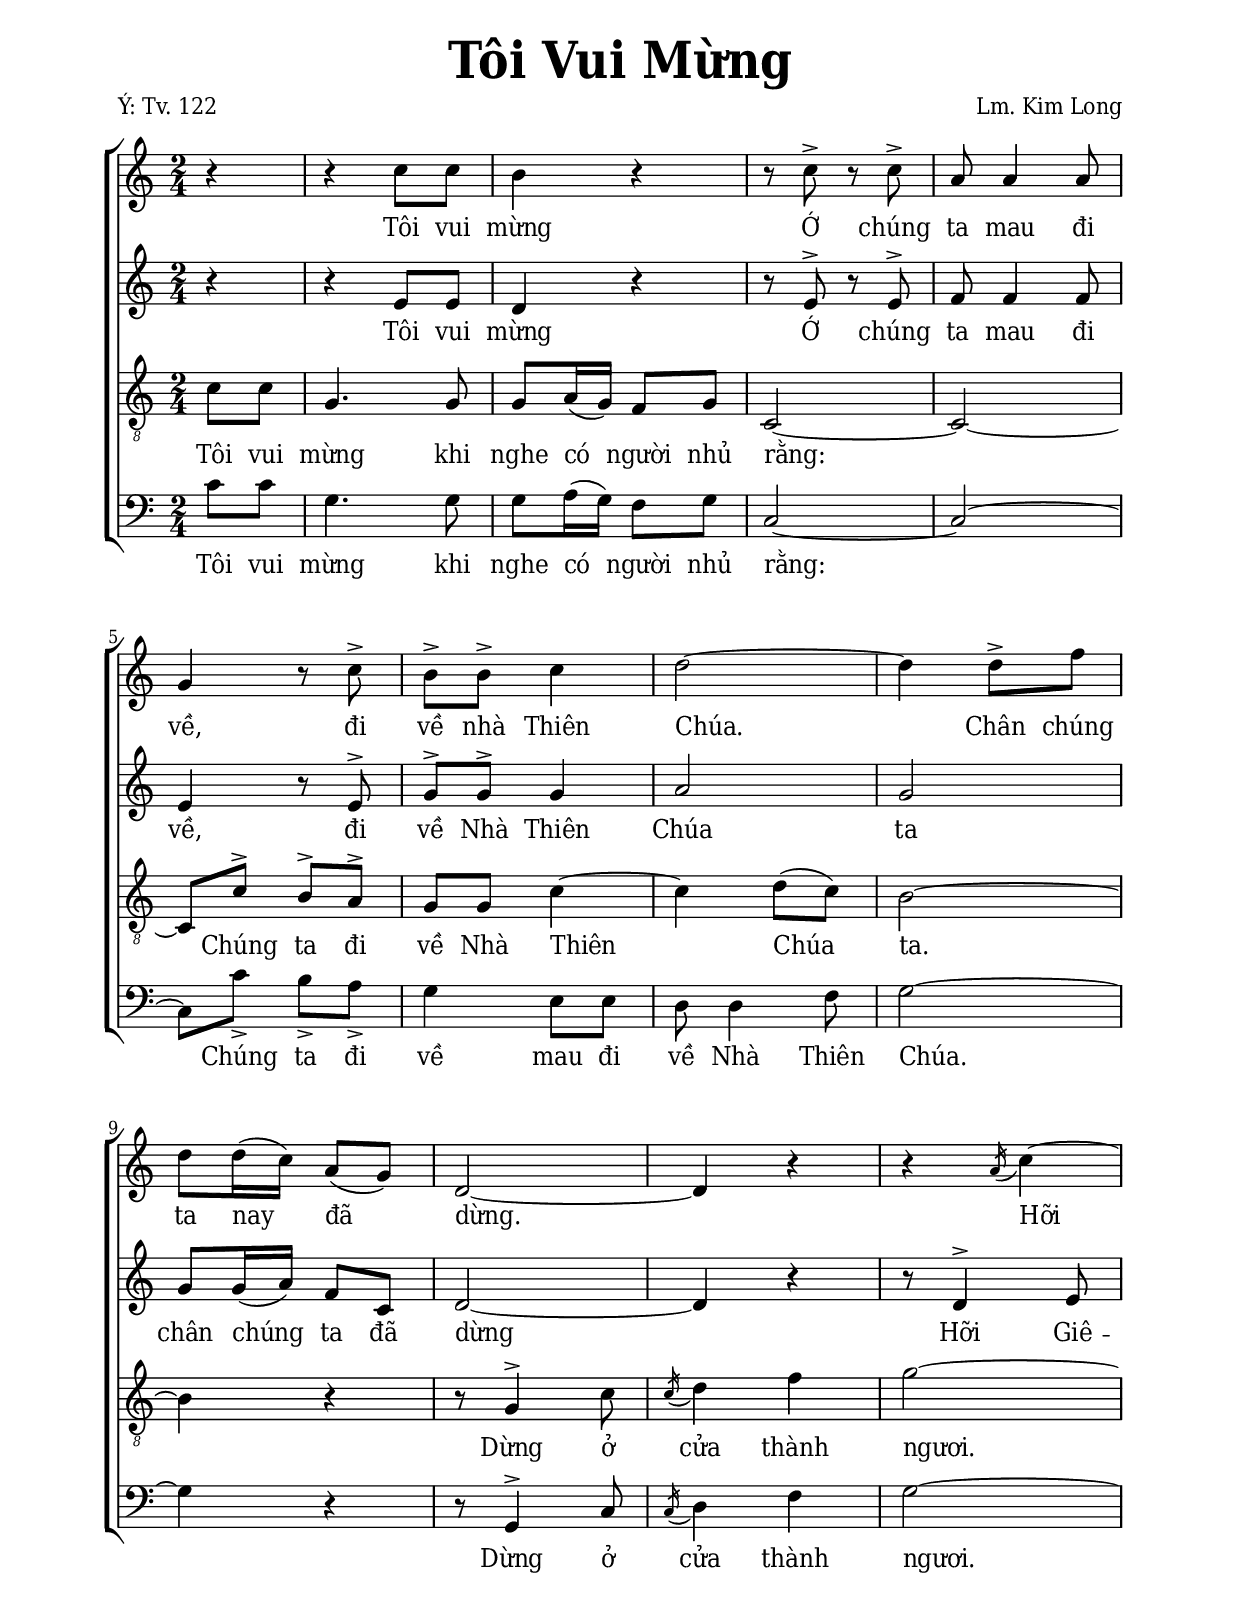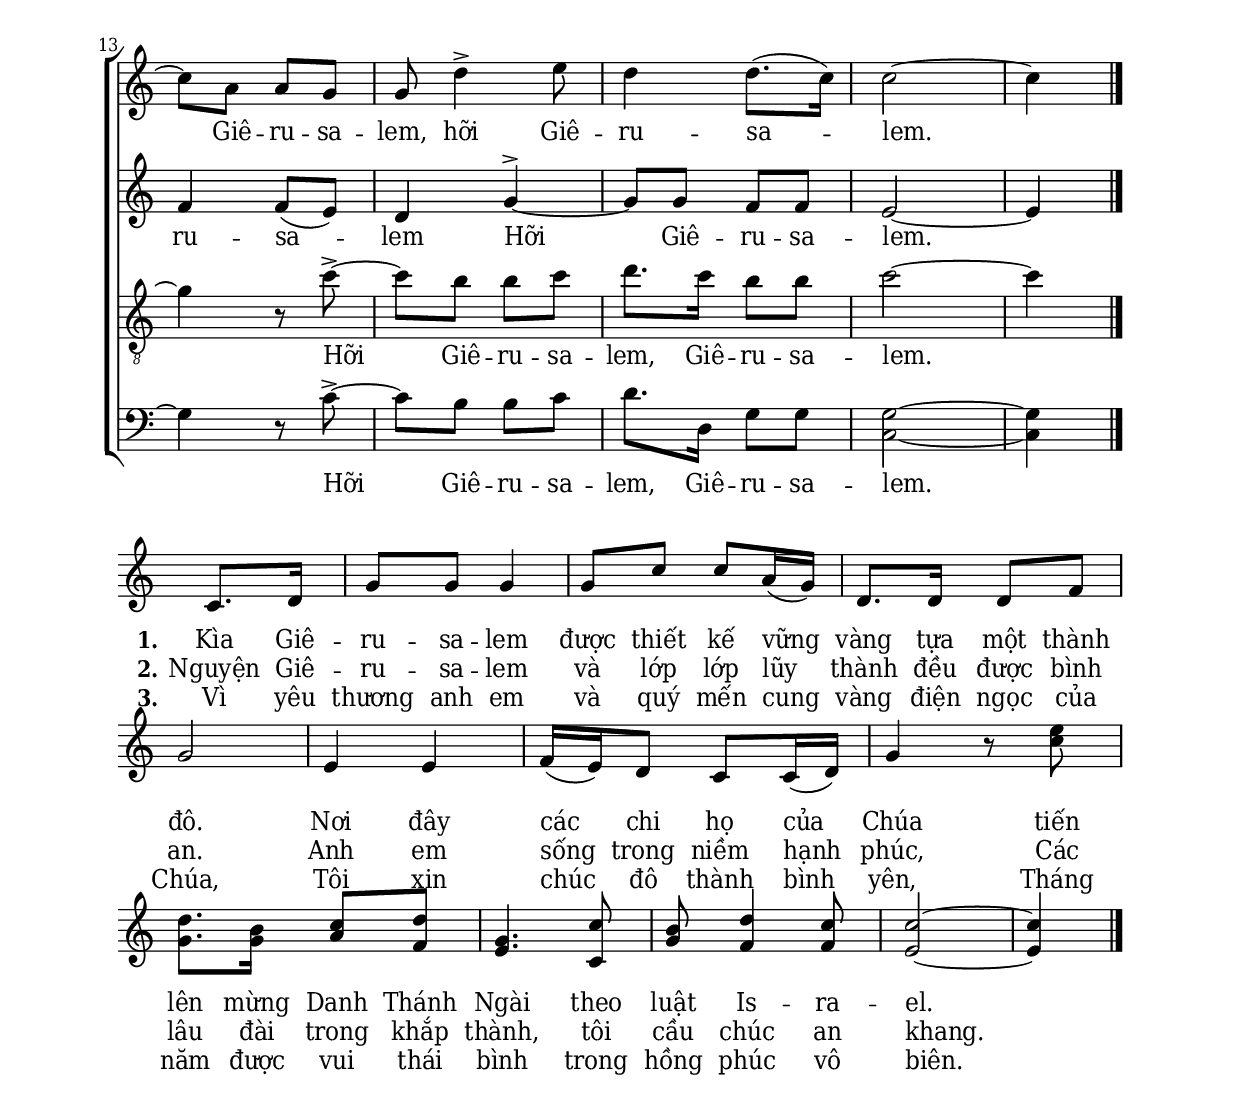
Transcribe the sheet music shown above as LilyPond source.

% Cài đặt chung
\version "2.22.1"
\include "english.ly"

\header {
  title = \markup { \fontsize #3 "Tôi Vui Mừng" }
  poet = "Ý: Tv. 122"
  composer = "Lm. Kim Long"
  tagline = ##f
}

% Nhạc điệp khúc
nhacDiepKhucSop = \relative c'' {
  \partial 4 r4 |
  r c8 c |
  b4 r |
  r8 c ^> r c ^> |
  a a4 a8 |
  g4 r8 c ^> |
  b ^> b ^> c4 |
  d2 ~ |
  d4 d8 ^> f |
  d d16 (c) a8 (g) |
  d2 ~ |
  d4 r |
  %r g8 (c |
  r \slashedGrace { a'16 (} c4 ~) |
  c8 a a g |
  g d'4 ^> e8 |
  d4 d8. (c16) |
  c2 ~ |
  c4 \bar "|."
}

nhacDiepKhucAlto = \relative c' {
  r4
  r e8 e |
  d4 r |
  r8 e ^> r e ^> |
  f f4 f8 |
  e4 r8 e ^> |
  g ^> g ^> g4 |
  a2 |
  g |
  g8 g16 (a) f8 c |
  d2 ~ |
  d4 r |
  r8 d4 ^> e8 |
  f4 f8 (e) |
  d4 g ^> ~ |
  g8 g f f |
  e2 ~ |
  e4
}

nhacDiepKhucTenor = \relative c' {
  c8 c |
  g4. g8 |
  g a16 (g) f8 g |
  c,2 ~ |
  c ~ |
  c8 c' ^> b ^> a ^> |
  g g c4 ~ |
  c d8 (c) |
  b2 ~ |
  b4 r |
  r8 g4 ^> c8 |
  \slashedGrace { c16 (} d4) f |
  g2 ~ |
  g4 r8 c ^> ~ |
  c b b c |
  d8. c16 b8 b |
  c2 ~ |
  c4
}

nhacDiepKhucBas = \relative c' {
  c8 c |
  g4. g8 |
  g a16 (g) f8 g |
  c,2 ~ |
  c ~ |
  c8 c' _> b _> a _> |
  g4 e8 e |
  d d4 f8 |
  g2 ~ |
  g4 r |
  r8 g,4 ^> c8 |
  \slashedGrace { c16 (} d4) f |
  g2 ~ |
  g4 r8 c ^> ~ |
  c b b c |
  d8. d,16 g8 g |
  <g c,>2 ~ |
  <g c,>4
}

nhacPhienKhucSop = \relative c' {
  \partial 4 c8. d16 |
  g8 g g4 |
  g8 c c a16 (g) |
  d8. d16 d8 f |
  g2 |
  e4 e |
  f16 (e) d8 c c16 (d) |
  g4 r8
  <<
    {
      e' |
      d8. b16 c8 d |
      g,4. c8 |
      b d4 c8 |
      c2 ~ |
      c4
    }
    {
      c8 |
      g8. g16 a8 f |
      e4. c8 |
      g'8 f4 f8 |
      e2 ~ |
      e4
    }
  >>
  \bar "|."
}

% Lời điệp khúc
loiDiepKhucSop = \lyricmode {
  Tôi vui mừng Ớ chúng ta mau đi về,
  đi về nhà Thiên Chúa.
  Chân chúng ta nay đã dừng.
  Hỡi Giê -- ru -- sa -- lem,
  hỡi Giê -- ru -- sa -- lem.
}

loiDiepKhucAlto = \lyricmode {
  Tôi vui mừng Ớ chúng ta mau đi về,
  đi về Nhà Thiên Chúa ta
  chân chúng ta đã dừng
  Hỡi Giê -- ru -- sa -- lem
  Hỡi Giê -- ru -- sa -- lem.
}

loiDiepKhucTenor = \lyricmode {
  Tôi vui mừng khi nghe có người nhủ rằng:
  Chúng ta đi về Nhà Thiên Chúa ta.
  Dừng ở cửa thành ngươi.
  Hỡi Giê -- ru -- sa -- lem,
  Giê -- ru -- sa -- lem.
}

loiDiepKhucBas = \lyricmode {
  Tôi vui mừng khi nghe có người nhủ rằng:
  Chúng ta đi về mau đi về Nhà Thiên Chúa.
  Dừng ở cửa thành ngươi.
  Hỡi Giê -- ru -- sa -- lem,
  Giê -- ru -- sa -- lem.
}

% Lời phiên khúc
loiPhienKhucSopMot = \lyricmode {
  \set stanza = #"1."
  Kìa Giê -- ru -- sa -- lem
  được thiết kế vững vàng tựa một thành đô.
  Nơi đây các chi họ của Chúa
  tiến lên mừng Danh Thánh Ngài theo luật Is -- ra -- el.
}

loiPhienKhucSopHai = \lyricmode {
  \set stanza = #"2."
  Nguyện Giê -- ru -- sa -- lem và lớp lớp lũy thành
  đều được bình an.
  Anh em sống trong niềm hạnh phúc,
  Các lâu đài trong khắp thành,
  tôi cầu chúc an khang.
}

loiPhienKhucSopBa = \lyricmode {
  \set stanza = #"3."
  Vì yêu thương anh em
  và quý mến cung vàng điện ngọc của Chúa,
  Tôi xin chúc đô thành bình yên,
  Tháng năm được vui thái bình trong hồng phúc vô biên.
}

% Dàn trang
\paper {
  #(set-paper-size "a4")
  top-margin = 15\mm
  bottom-margin = 15\mm
  left-margin = 20\mm
  right-margin = 20\mm
  indent = #0
  #(define fonts
    (make-pango-font-tree
      "Deja Vu Serif Condensed"
      "Deja Vu Serif Condensed"
      "Deja Vu Serif Condensed"
      (/ 20 20)))
  %page-count = #1
  print-page-number = #f
  system-system-spacing = #'((basic-distance . 12))
  score-system-spacing = #'((basic-distance . 11))
}

TongNhip = {
  \key c \major \time 2/4
  \set Timing.beamExceptions = #'()
  \set Timing.baseMoment = #(ly:make-moment 1/4)
}

% Đổi kích thước nốt cho bè phụ
notBePhu =
#(define-music-function (font-size music) (number? ly:music?)
   (for-some-music
     (lambda (m)
       (if (music-is-of-type? m 'rhythmic-event)
           (begin
             (set! (ly:music-property m 'tweaks)
                   (cons `(font-size . ,font-size)
                         (ly:music-property m 'tweaks)))
             #t)
           #f))
     music)
   music)

\score {
  \new ChoirStaff <<
    \new Staff <<
      \new Voice = "beSop" { \clef treble \TongNhip \nhacDiepKhucSop }
      \new Lyrics \lyricsto beSop \loiDiepKhucSop
    >>
    \new Staff <<
      \new Voice = "beAlto" { \clef treble \TongNhip \nhacDiepKhucAlto }
      \new Lyrics \lyricsto beAlto \loiDiepKhucAlto
    >>
    \new Staff <<
      \new Voice = "beTenor" { \clef "violin_8" \TongNhip \nhacDiepKhucTenor }
      \new Lyrics \lyricsto beTenor \loiDiepKhucTenor
    >>
    \new Staff <<
      \new Voice = "beBass" { \clef bass \TongNhip \nhacDiepKhucBas }
      \new Lyrics \lyricsto beBass \loiDiepKhucBas
    >>
  >>
  \layout {
    %\override Lyrics.LyricText.font-size = #+2.5
    \override Lyrics.LyricSpace.minimum-distance = #1.5
    \override LyricHyphen.minimum-distance = #1.5
  } 
}

\score {
  \new ChoirStaff <<
    \new Staff = diepKhuc <<
     \new Voice = "beSop" { \TongNhip \nhacPhienKhucSop }
        \new Lyrics \with {
          \override VerticalAxisGroup.
            nonstaff-relatedstaff-spacing.padding = #1.5
        }
        \lyricsto beSop \loiPhienKhucSopMot
        \new Lyrics \lyricsto beSop \loiPhienKhucSopHai
        \new Lyrics \lyricsto beSop \loiPhienKhucSopBa
      >>
  >>
  \layout {
    %\override Lyrics.LyricText.font-size = #+2
    \override Staff.TimeSignature.transparent = ##t
    \override Lyrics.LyricSpace.minimum-distance = #1.5
    \override Score.BarNumber.break-visibility = ##(#f #f #f)
  }
}
